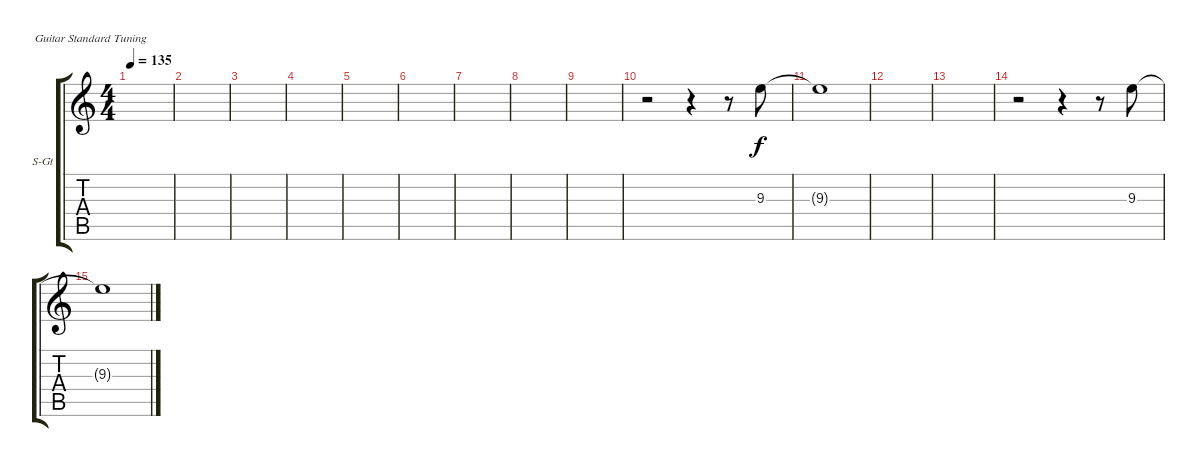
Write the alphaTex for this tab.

\defaultSystemsLayout 4
\bracketExtendMode groupsimilarinstruments
\firstSystemTrackNameOrientation horizontal
\otherSystemsTrackNameOrientation horizontal
\track ("Steel Guitar" "S-Gt") {instrument acousticguitarsteel}
\staff {score tabs}
\tuning (E4 B3 G3 D3 A2 E2)
\ts (4 4)
\tempo 135
\clef g2
\scale
0.333333
\ks c
|
\scale
0.333333 |
\scale
0.333333 |
\scale
0.333333 |
\scale
0.333333 |
\scale
0.333333 |
\scale
0.333333 |
\scale
0.333333 |
\scale
0.333333 |
\scale
0.333333 r.2 r.4 r.8 9.3.8 |
\scale
0.333333 9.3{t}.1 |
\scale
0.333333 |
\scale
0.333333 |
\scale
0.333333 r.2 r.4 r.8 9.3.8 |
\scale
0.333333 9.3{t}.1 |
\scale
0.333333
